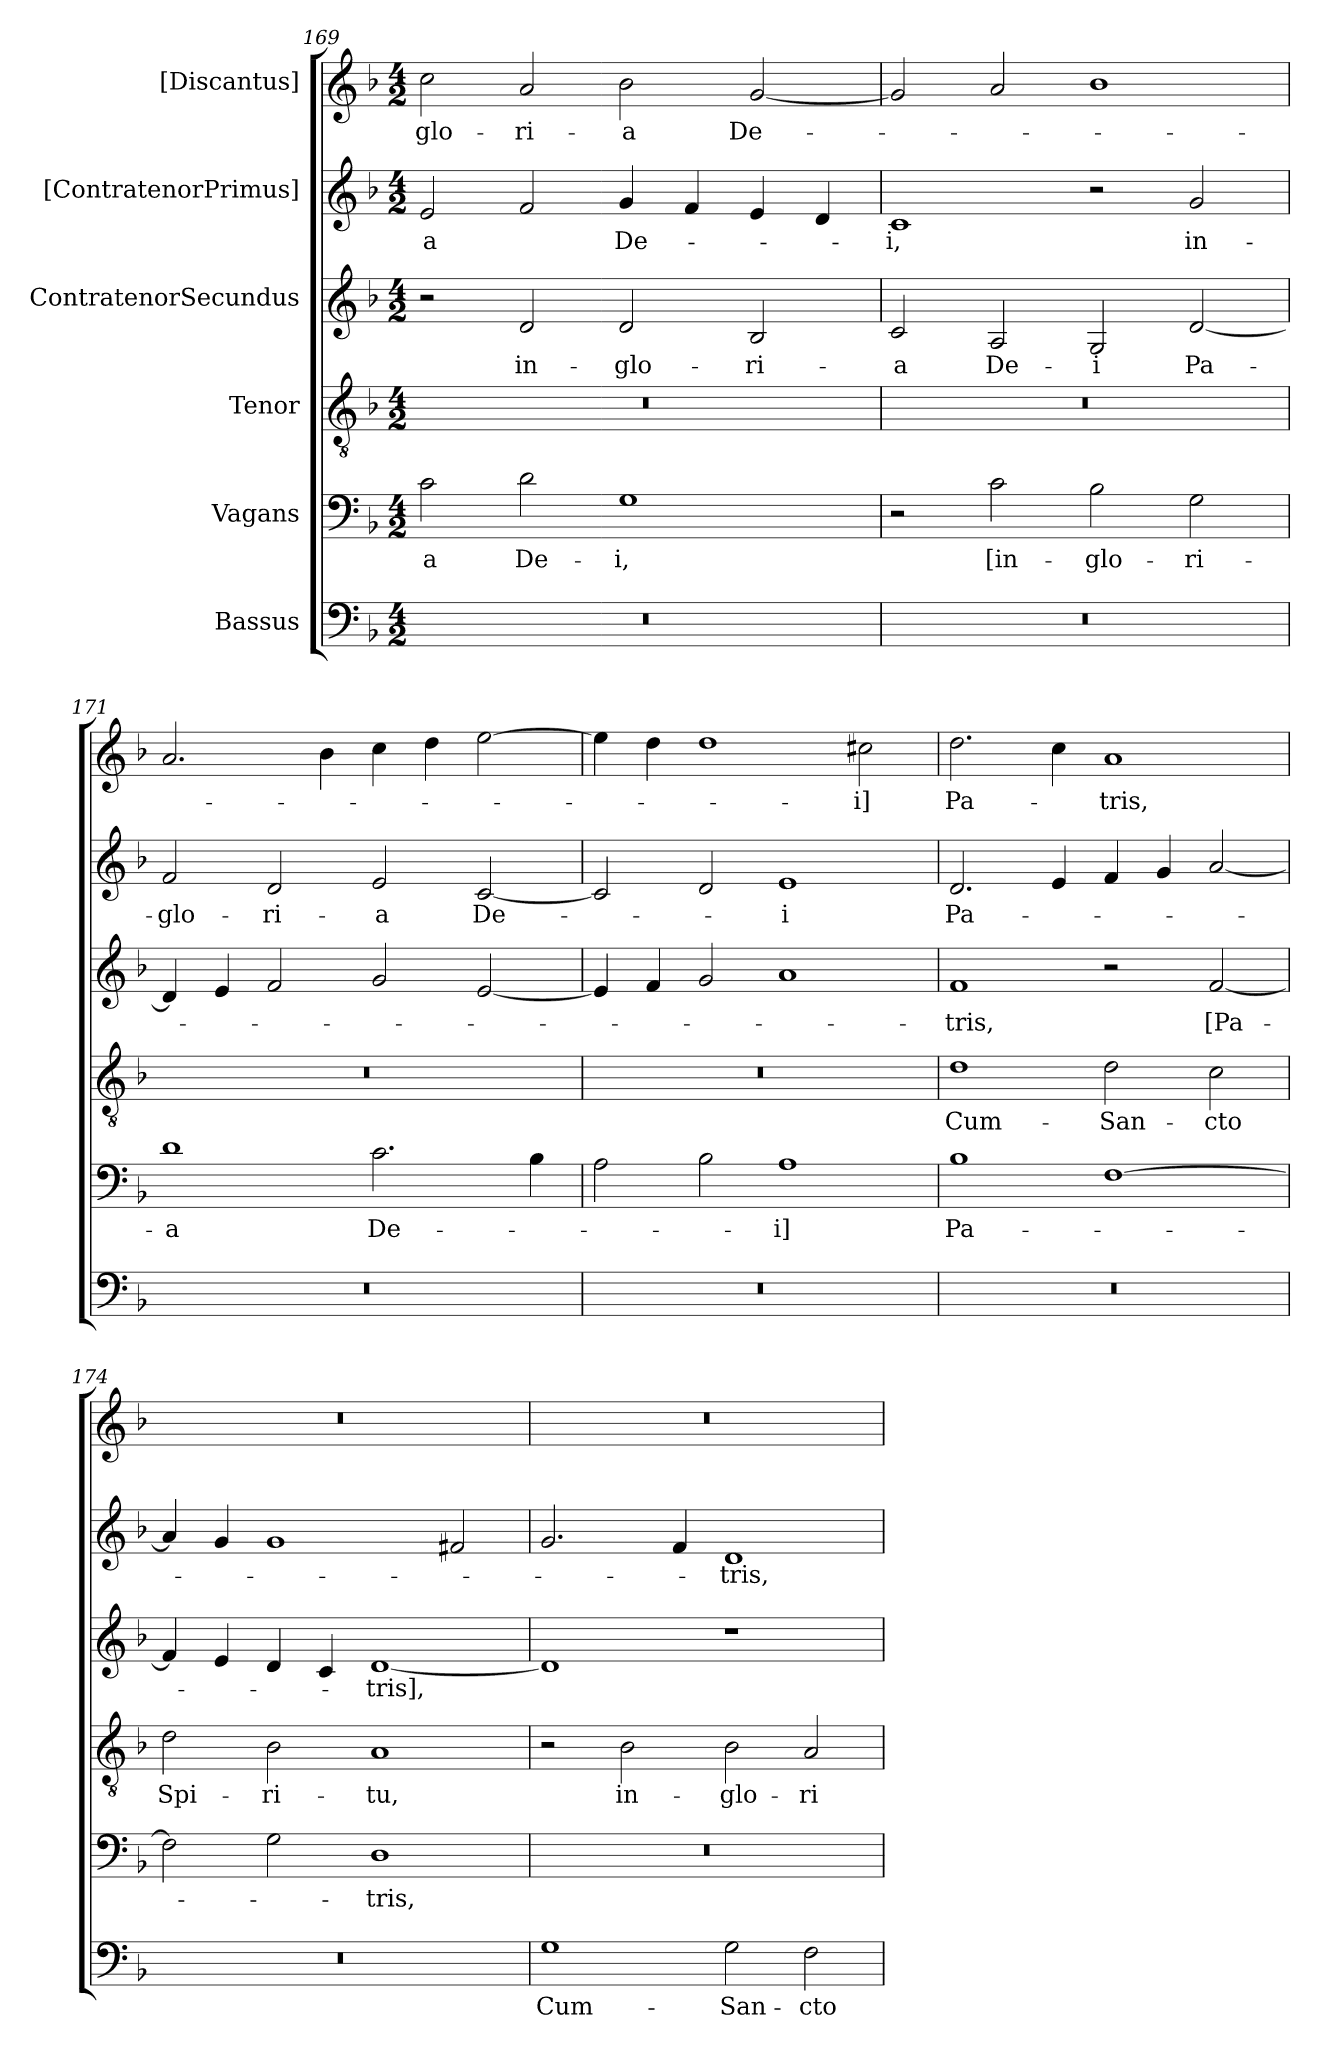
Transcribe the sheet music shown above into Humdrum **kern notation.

**kern	**text	**kern	**text	**kern	**text	**kern	**text	**kern	**text	**kern	**text
*part6	*part6	*part5	*part5	*part4	*part4	*part3	*part3	*part2	*part2	*part1	*part1
*staff6	*staff6	*staff5	*staff5	*staff4	*staff4	*staff3	*staff3	*staff2	*staff2	*staff1	*staff1
*I"Bassus	*	*I"Vagans	*	*I"Tenor	*	*I"ContratenorSecundus	*	*I"[ContratenorPrimus]	*	*I"[Discantus]	*
*clefF4	*	*clefF4	*	*clefGv2	*	*clefG2	*	*clefG2	*	*clefG2	*
*k[b-]	*	*k[b-]	*	*k[b-]	*	*k[b-]	*	*k[b-]	*	*k[b-]	*
*M4/2	*	*M4/2	*	*M4/2	*	*M4/2	*	*M4/2	*	*M4/2	*
=169	=169	=169	=169	=169	=169	=169	=169	=169	=169	=169	=169
0r	.	2c\	-a	0r	.	2r	.	2e/	-a	2cc\	glo-
.	.	2d\	De-	.	.	2d/	in-	2f/	.	2a/	-ri-
.	.	1G\	-i,	.	.	2d/	glo-	4g/	De-	2b-\	-a
.	.	.	.	.	.	.	.	4f/	.	.	.
.	.	.	.	.	.	2B-/	-ri-	4e/	.	[2g/	De-
.	.	.	.	.	.	.	.	4d/	.	.	.
=170	=170	=170	=170	=170	=170	=170	=170	=170	=170	=170	=170
0r	.	2r	.	0r	.	2c/	-a	1c/	-i,	2g/]	.
.	.	2c\	[in-	.	.	2A/	De-	.	.	2a/	.
.	.	2B-\	glo-	.	.	2G/	-i	2r	.	1b-\	.
.	.	2G\	-ri-	.	.	[2d/	Pa-	2g/	in-	.	.
=171	=171	=171	=171	=171	=171	=171	=171	=171	=171	=171	=171
0r	.	1d\	-a	0r	.	4d/]	.	2f/	glo-	2.a/	.
.	.	.	.	.	.	4e/	.	.	.	.	.
.	.	.	.	.	.	2f/	.	2d/	-ri-	.	.
.	.	.	.	.	.	.	.	.	.	4b-\	.
.	.	2.c\	De-	.	.	2g/	.	2e/	-a	4cc\	.
.	.	.	.	.	.	.	.	.	.	4dd\	.
.	.	.	.	.	.	[2e/	.	[2c/	De-	[2ee\	.
.	.	4B-\	.	.	.	.	.	.	.	.	.
=172	=172	=172	=172	=172	=172	=172	=172	=172	=172	=172	=172
0r	.	2A\	.	0r	.	4e/]	.	2c/]	.	4ee\]	.
.	.	.	.	.	.	4f/	.	.	.	4dd\	.
.	.	2B-\	.	.	.	2g/	.	2d/	.	1dd\	.
.	.	1A\	-i]	.	.	1a/	.	1e/	-i	.	.
.	.	.	.	.	.	.	.	.	.	2cc#X\	-i]
=173	=173	=173	=173	=173	=173	=173	=173	=173	=173	=173	=173
0r	.	1B-\	Pa-	1d\	Cum-	1f/	-tris,	2.d/	Pa-	2.dd\	Pa-
.	.	.	.	.	.	.	.	4e/	.	4cc\	.
.	.	[1F\	.	2d\	San-	2r	.	4f/	.	1a/	-tris,
.	.	.	.	.	.	.	.	4g/	.	.	.
.	.	.	.	2c\	-cto	[2f/	[Pa-	[2a/	.	.	.
=174	=174	=174	=174	=174	=174	=174	=174	=174	=174	=174	=174
0r	.	2F\]	.	2d\	Spi-	4f/]	.	4a/]	.	0r	.
.	.	.	.	.	.	4e/	.	4g/	.	.	.
.	.	2G\	.	2B-\	-ri-	4d/	.	1g/	.	.	.
.	.	.	.	.	.	4c/	.	.	.	.	.
.	.	1D\	-tris,	1A/	-tu,	[1d/	-tris],	.	.	.	.
.	.	.	.	.	.	.	.	2f#X/	.	.	.
=175	=175	=175	=175	=175	=175	=175	=175	=175	=175	=175	=175
1G\	Cum-	0r	.	2r	.	1d/]	.	2.g/	.	0r	.
.	.	.	.	2B-\	in-	.	.	.	.	.	.
.	.	.	.	.	.	.	.	4f/	.	.	.
2G\	San-	.	.	2B-\	glo-	1r	.	1d/	-tris,	.	.
2F\	-cto	.	.	2A/	-ri-	.	.	.	.	.	.
=	=	=	=	=	=	=	=	=	=	=	=
*-	*-	*-	*-	*-	*-	*-	*-	*-	*-	*-	*-
